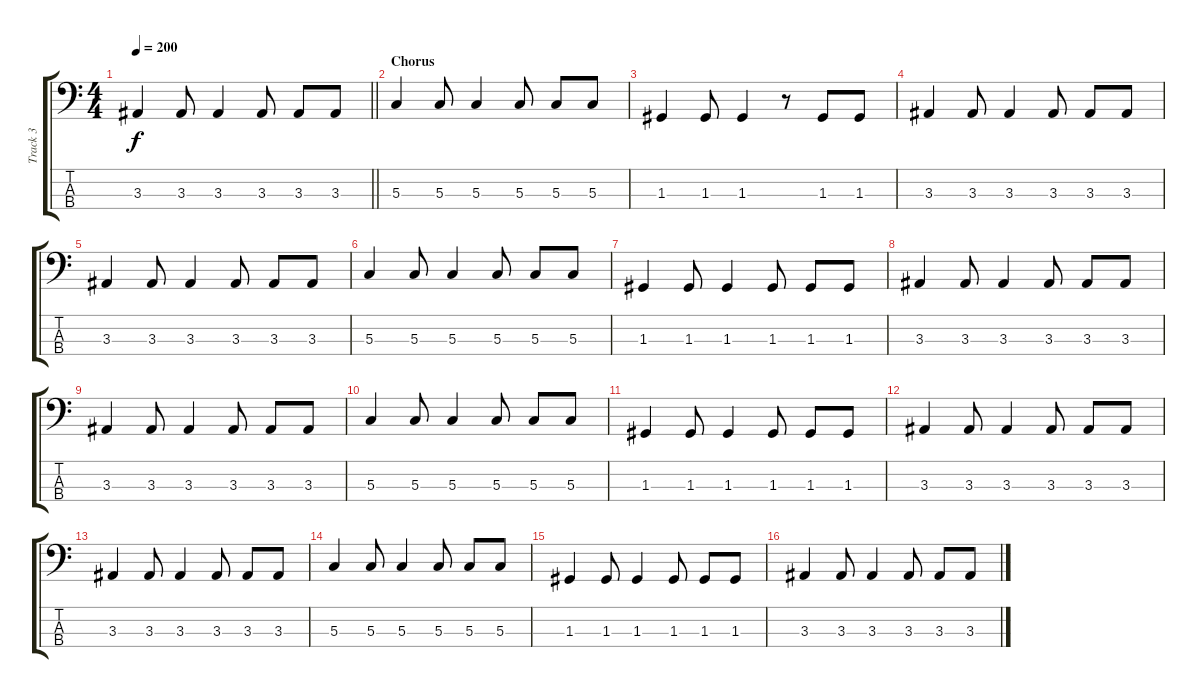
\track ("Track 3" "Track 3") {instrument electricbasspick}
\staff {score tabs}
\tuning (F2 C2 G1 D1) {hide}
\ts (4 4)
\tempo 200
\clef f4
\barLineRight lightlight
\ks c
3.3.4{dy f} 3.3.8 3.3.4 3.3.8 3.3.8 3.3.8 |
\section ("" "Chorus")
5.3.4 5.3.8 5.3.4 5.3.8 5.3.8 5.3.8 |
1.3.4 1.3.8 1.3.4 r.8 1.3.8 1.3.8 |
3.3.4 3.3.8 3.3.4 3.3.8 3.3.8 3.3.8 |
3.3.4 3.3.8 3.3.4 3.3.8 3.3.8 3.3.8 |
5.3.4 5.3.8 5.3.4 5.3.8 5.3.8 5.3.8 |
1.3.4 1.3.8 1.3.4 1.3.8 1.3.8 1.3.8 |
3.3.4 3.3.8 3.3.4 3.3.8 3.3.8 3.3.8 |
3.3.4 3.3.8 3.3.4 3.3.8 3.3.8 3.3.8 |
5.3.4 5.3.8 5.3.4 5.3.8 5.3.8 5.3.8 |
1.3.4 1.3.8 1.3.4 1.3.8 1.3.8 1.3.8 |
3.3.4 3.3.8 3.3.4 3.3.8 3.3.8 3.3.8 |
3.3.4 3.3.8 3.3.4 3.3.8 3.3.8 3.3.8 |
5.3.4 5.3.8 5.3.4 5.3.8 5.3.8 5.3.8 |
1.3.4 1.3.8 1.3.4 1.3.8 1.3.8 1.3.8 |
3.3.4 3.3.8 3.3.4 3.3.8 3.3.8 3.3.8
